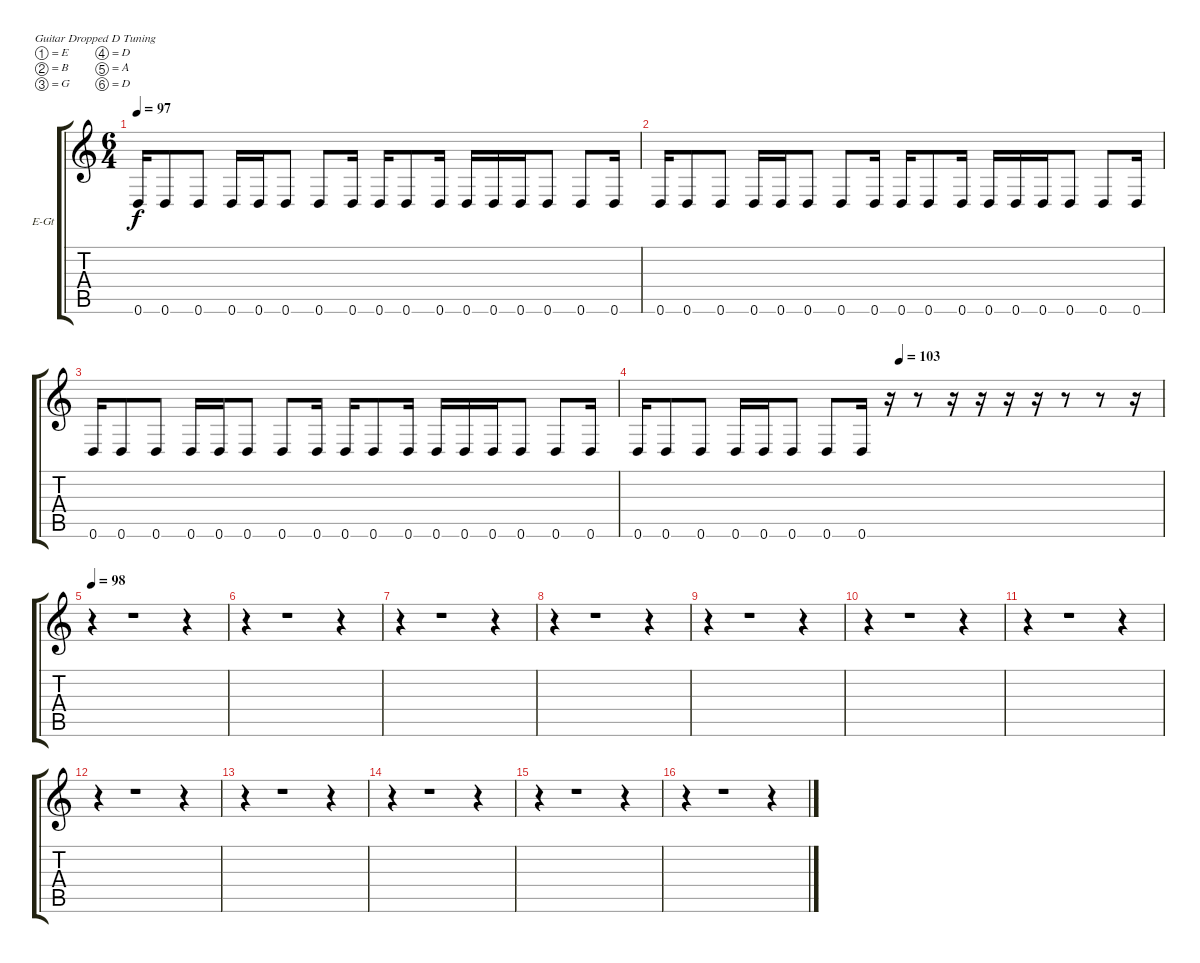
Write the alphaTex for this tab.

\bracketExtendMode groupsimilarinstruments
\firstSystemTrackNameOrientation horizontal
\otherSystemsTrackNameOrientation horizontal
\track ("Track 8" "E-Gt") {instrument electricguitarclean}
\staff {score tabs}
\tuning (E4 B3 G3 D3 A2 D2)
\ts (6 4)
\tempo 97
\clef g2
\ks c
0.6.16{dy f} 0.6.8 0.6.8 0.6.16 0.6.16 0.6.8 0.6.8 0.6.16 0.6.16 0.6.8 0.6.16 0.6.16 0.6.16 0.6.16 0.6.8 0.6.8 0.6.16 |
0.6.16 0.6.8 0.6.8 0.6.16 0.6.16 0.6.8 0.6.8 0.6.16 0.6.16 0.6.8 0.6.16 0.6.16 0.6.16 0.6.16 0.6.8 0.6.8 0.6.16 |
0.6.16 0.6.8 0.6.8 0.6.16 0.6.16 0.6.8 0.6.8 0.6.16 0.6.16 0.6.8 0.6.16 0.6.16 0.6.16 0.6.16 0.6.8 0.6.8 0.6.16 |
\tempo (103 0.5)
0.6.16 0.6.8 0.6.8 0.6.16 0.6.16 0.6.8 0.6.8 0.6.16 r.16 r.8 r.16 r.16 r.16 r.16 r.8 r.8 r.16 |
\tempo 98
r.4 r.1 r.4 |
r.4 r.1 r.4 |
r.4 r.1 r.4 |
r.4 r.1 r.4 |
r.4 r.1 r.4 |
r.4 r.1 r.4 |
r.4 r.1 r.4 |
r.4 r.1 r.4 |
r.4 r.1 r.4 |
r.4 r.1 r.4 |
r.4 r.1 r.4 |
r.4 r.1 r.4
